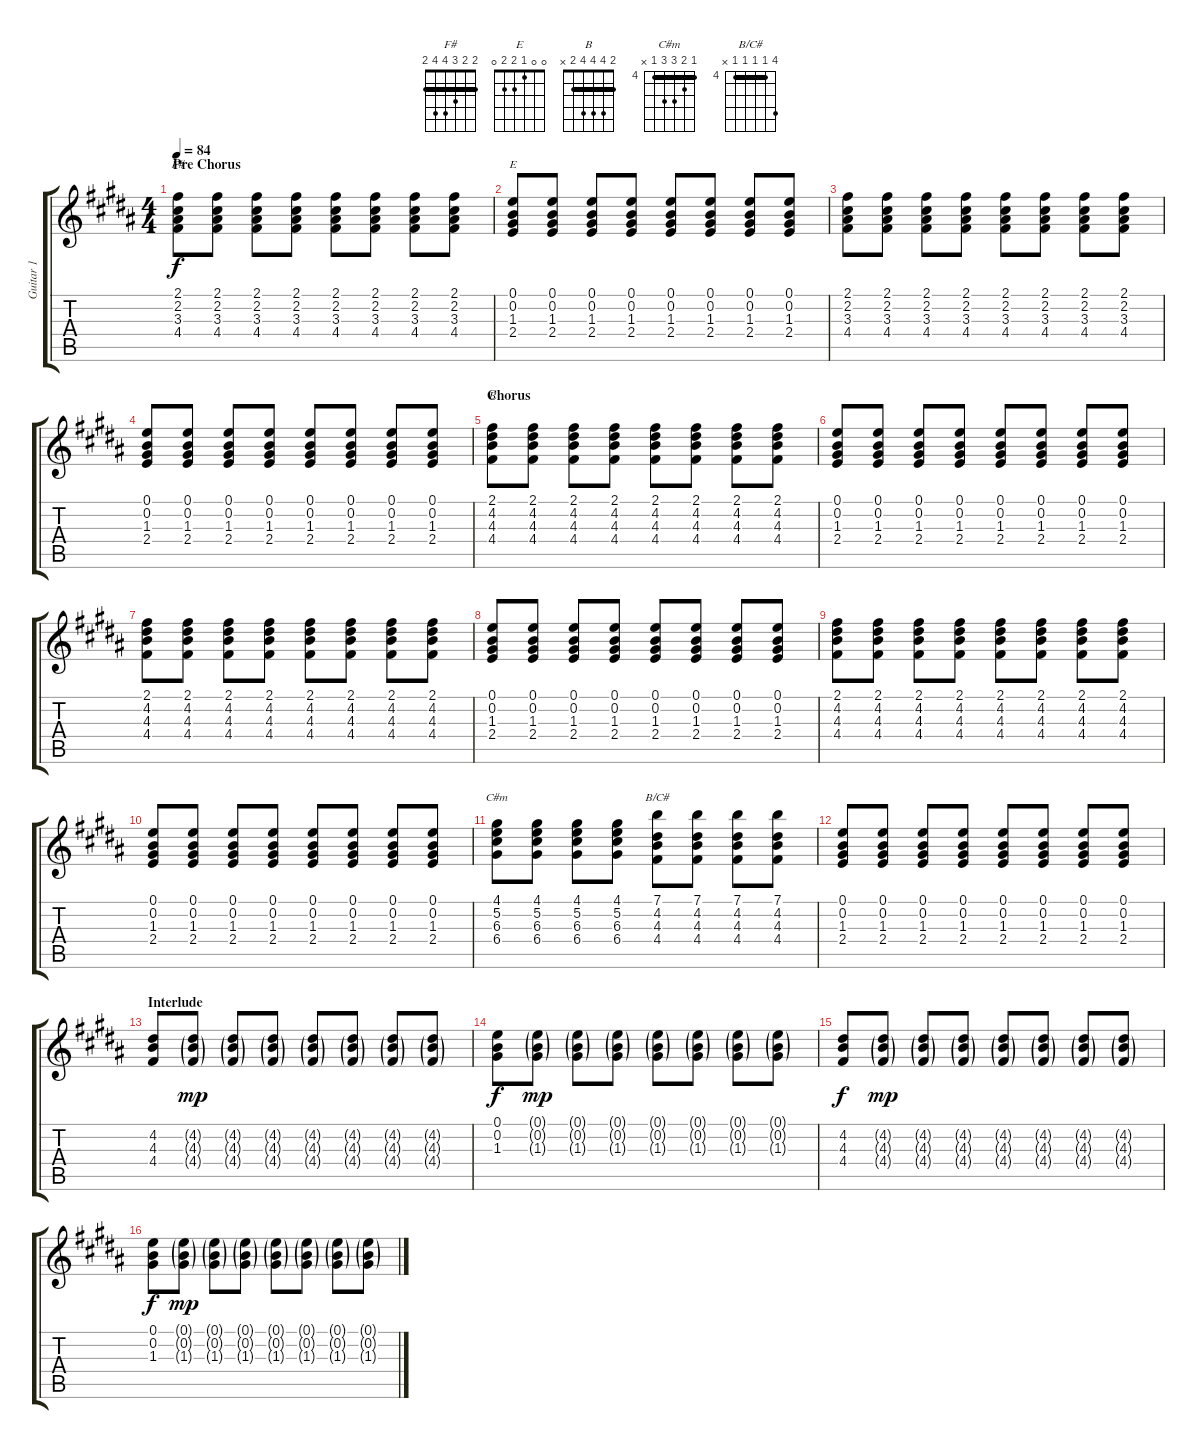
\track ("Guitar 1" "Guitar 1") {instrument electricguitarjazz}
\staff {score tabs}
\tuning (E4 B3 G3 D3 A2 E2) {hide}
\chord ("F#" 2 2 3 4 4 2) {barre 2}
\chord ("E" 0 0 1 2 2 0)
\chord ("B" 2 4 4 4 2 x) {barre 2}
\chord ("C#m" 4 5 6 6 4 x) {firstfret 4 barre 4}
\chord ("B/C#" 7 4 4 4 4 x) {firstfret 4 barre 4}
\ts (4 4)
\section ("" "Pre Chorus")
\tempo 84
\clef g2
\ks b
(2.1 2.2 3.3 4.4).8{ch "F#" dy f} (2.1 2.2 3.3 4.4).8 (2.1 2.2 3.3 4.4).8 (2.1 2.2 3.3 4.4).8 (2.1 2.2 3.3 4.4).8 (2.1 2.2 3.3 4.4).8 (2.1 2.2 3.3 4.4).8 (2.1 2.2 3.3 4.4).8 |
(0.1 0.2 1.3 2.4).8{ch "E"} (0.1 0.2 1.3 2.4).8 (0.1 0.2 1.3 2.4).8 (0.1 0.2 1.3 2.4).8 (0.1 0.2 1.3 2.4).8 (0.1 0.2 1.3 2.4).8 (0.1 0.2 1.3 2.4).8 (0.1 0.2 1.3 2.4).8 |
(2.1 2.2 3.3 4.4).8 (2.1 2.2 3.3 4.4).8 (2.1 2.2 3.3 4.4).8 (2.1 2.2 3.3 4.4).8 (2.1 2.2 3.3 4.4).8 (2.1 2.2 3.3 4.4).8 (2.1 2.2 3.3 4.4).8 (2.1 2.2 3.3 4.4).8 |
(0.1 0.2 1.3 2.4).8 (0.1 0.2 1.3 2.4).8 (0.1 0.2 1.3 2.4).8 (0.1 0.2 1.3 2.4).8 (0.1 0.2 1.3 2.4).8 (0.1 0.2 1.3 2.4).8 (0.1 0.2 1.3 2.4).8 (0.1 0.2 1.3 2.4).8 |
\section ("" "Chorus")
(2.1 4.2 4.3 4.4).8{ch "B" instrument overdrivenguitar} (2.1 4.2 4.3 4.4).8 (2.1 4.2 4.3 4.4).8 (2.1 4.2 4.3 4.4).8 (2.1 4.2 4.3 4.4).8 (2.1 4.2 4.3 4.4).8 (2.1 4.2 4.3 4.4).8 (2.1 4.2 4.3 4.4).8 |
(0.1 0.2 1.3 2.4).8{instrument overdrivenguitar} (0.1 0.2 1.3 2.4).8 (0.1 0.2 1.3 2.4).8 (0.1 0.2 1.3 2.4).8 (0.1 0.2 1.3 2.4).8 (0.1 0.2 1.3 2.4).8 (0.1 0.2 1.3 2.4).8 (0.1 0.2 1.3 2.4).8 |
(2.1 4.2 4.3 4.4).8{instrument overdrivenguitar} (2.1 4.2 4.3 4.4).8 (2.1 4.2 4.3 4.4).8 (2.1 4.2 4.3 4.4).8 (2.1 4.2 4.3 4.4).8 (2.1 4.2 4.3 4.4).8 (2.1 4.2 4.3 4.4).8 (2.1 4.2 4.3 4.4).8 |
(0.1 0.2 1.3 2.4).8{instrument overdrivenguitar} (0.1 0.2 1.3 2.4).8 (0.1 0.2 1.3 2.4).8 (0.1 0.2 1.3 2.4).8 (0.1 0.2 1.3 2.4).8 (0.1 0.2 1.3 2.4).8 (0.1 0.2 1.3 2.4).8 (0.1 0.2 1.3 2.4).8 |
(2.1 4.2 4.3 4.4).8{instrument overdrivenguitar} (2.1 4.2 4.3 4.4).8 (2.1 4.2 4.3 4.4).8 (2.1 4.2 4.3 4.4).8 (2.1 4.2 4.3 4.4).8 (2.1 4.2 4.3 4.4).8 (2.1 4.2 4.3 4.4).8 (2.1 4.2 4.3 4.4).8 |
(0.1 0.2 1.3 2.4).8{instrument overdrivenguitar} (0.1 0.2 1.3 2.4).8 (0.1 0.2 1.3 2.4).8 (0.1 0.2 1.3 2.4).8 (0.1 0.2 1.3 2.4).8 (0.1 0.2 1.3 2.4).8 (0.1 0.2 1.3 2.4).8 (0.1 0.2 1.3 2.4).8 |
(4.1 5.2 6.3 6.4).8{ch "C#m" instrument overdrivenguitar} (4.1 5.2 6.3 6.4).8 (4.1 5.2 6.3 6.4).8 (4.1 5.2 6.3 6.4).8 (7.1 4.2 4.3 4.4).8{ch "B/C#" instrument overdrivenguitar} (7.1 4.2 4.3 4.4).8 (7.1 4.2 4.3 4.4).8 (7.1 4.2 4.3 4.4).8 |
(0.1 0.2 1.3 2.4).8{instrument overdrivenguitar} (0.1 0.2 1.3 2.4).8 (0.1 0.2 1.3 2.4).8 (0.1 0.2 1.3 2.4).8 (0.1 0.2 1.3 2.4).8 (0.1 0.2 1.3 2.4).8 (0.1 0.2 1.3 2.4).8 (0.1 0.2 1.3 2.4).8 |
\section ("" "Interlude")
(4.2 4.3 4.4).8{instrument electricguitarjazz} (4.2{g} 4.3{g} 4.4{g}).8{dy mp} (4.2{g} 4.3{g} 4.4{g}).8 (4.2{g} 4.3{g} 4.4{g}).8 (4.2{g} 4.3{g} 4.4{g}).8 (4.2{g} 4.3{g} 4.4{g}).8 (4.2{g} 4.3{g} 4.4{g}).8 (4.2{g} 4.3{g} 4.4{g}).8 |
(0.1 0.2 1.3).8{dy f} (0.1{g} 0.2{g} 1.3{g}).8{dy mp} (0.1{g} 0.2{g} 1.3{g}).8 (0.1{g} 0.2{g} 1.3{g}).8 (0.1{g} 0.2{g} 1.3{g}).8 (0.1{g} 0.2{g} 1.3{g}).8 (0.1{g} 0.2{g} 1.3{g}).8 (0.1{g} 0.2{g} 1.3{g}).8 |
(4.2 4.3 4.4).8{dy f} (4.2{g} 4.3{g} 4.4{g}).8{dy mp} (4.2{g} 4.3{g} 4.4{g}).8 (4.2{g} 4.3{g} 4.4{g}).8 (4.2{g} 4.3{g} 4.4{g}).8 (4.2{g} 4.3{g} 4.4{g}).8 (4.2{g} 4.3{g} 4.4{g}).8 (4.2{g} 4.3{g} 4.4{g}).8 |
(0.1 0.2 1.3).8{dy f} (0.1{g} 0.2{g} 1.3{g}).8{dy mp} (0.1{g} 0.2{g} 1.3{g}).8 (0.1{g} 0.2{g} 1.3{g}).8 (0.1{g} 0.2{g} 1.3{g}).8 (0.1{g} 0.2{g} 1.3{g}).8 (0.1{g} 0.2{g} 1.3{g}).8 (0.1{g} 0.2{g} 1.3{g}).8
